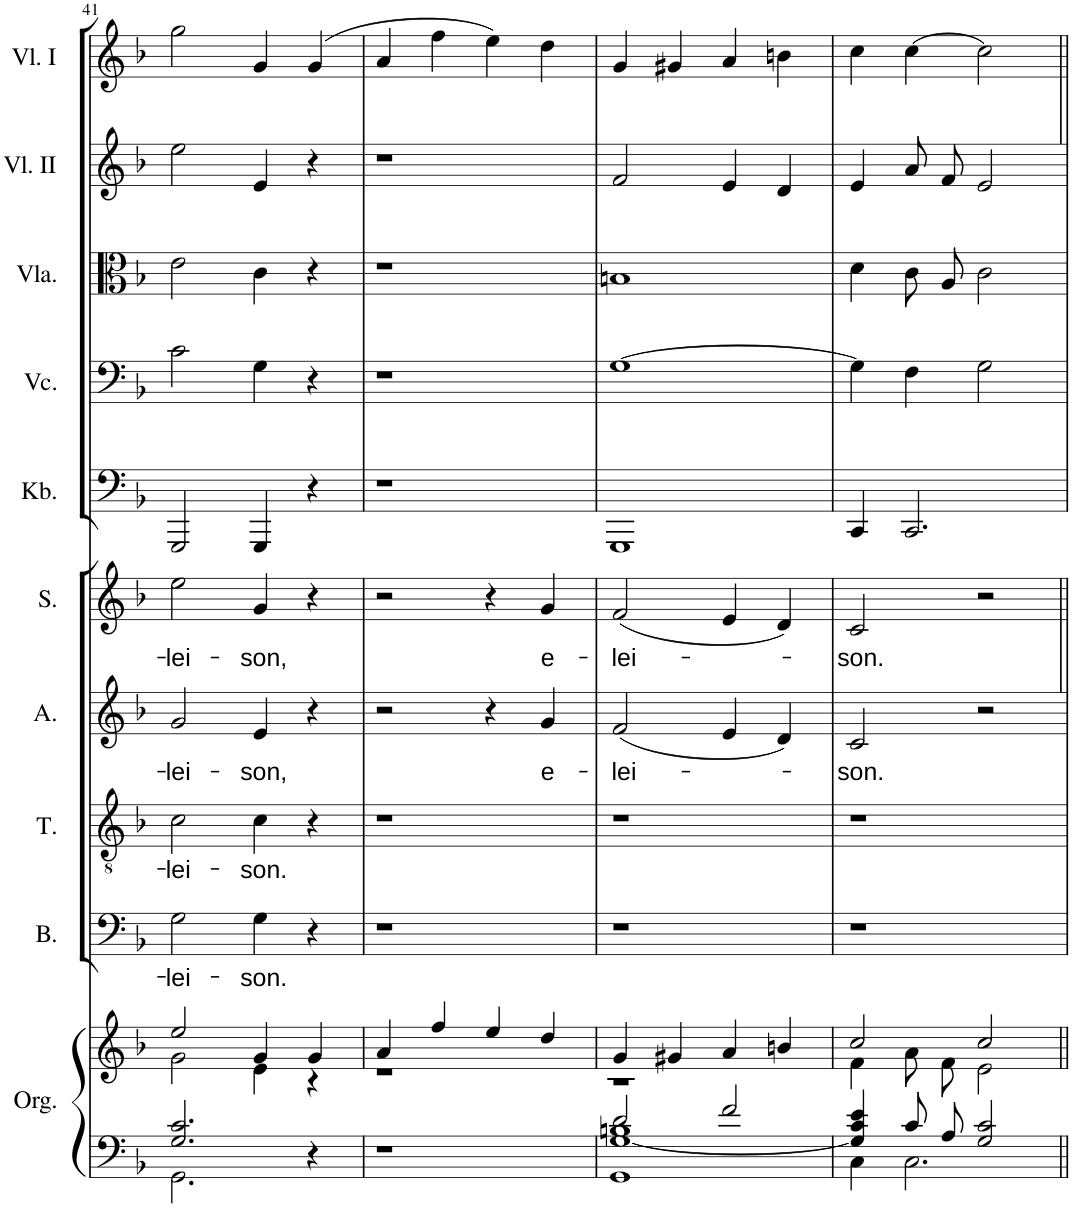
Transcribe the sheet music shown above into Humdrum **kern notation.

**kern	**kern	**kern	**text	**kern	**text	**kern	**text	**kern	**text	**kern	**kern	**kern	**kern	**kern
*part10	*part10	*part9	*part9	*part8	*part8	*part7	*part7	*part6	*part6	*part5	*part4	*part3	*part2	*part1
*staff11	*staff10	*staff9	*staff9	*staff8	*staff8	*staff7	*staff7	*staff6	*staff6	*staff5	*staff4	*staff3	*staff2	*staff1
*I"Orgel	*	*I"Bass	*	*I"Tenor	*	*I"Alt	*	*I"Sopran	*	*I"Kontrabass	*I"Violoncello	*I"Viola	*I"Violine II	*I"Violine I
*I'Org.	*	*I'B.	*	*I'T.	*	*I'A.	*	*I'S.	*	*I'Kb.	*I'Vc.	*I'Vla.	*I'Vl. II	*I'Vl. I
!!LO:PB:g=z
*clefF4	*clefG2	*clefF4	*	*clefGv2	*	*clefG2	*	*clefG2	*	*clefF4	*clefF4	*clefC3	*clefG2	*clefG2
*	*	*	*	*	*	*	*	*	*	*Trd7c12	*	*	*	*
*k[b-]	*k[b-]	*k[b-]	*	*k[b-]	*	*k[b-]	*	*k[b-]	*	*k[b-]	*k[b-]	*k[b-]	*k[b-]	*k[b-]
*F:	*F:	*F:	*	*	*	*F:	*	*F:	*	*	*F:	*F:	*F:	*F:
*M4/4	*M4/4	*M4/4	*	*M4/4	*	*M4/4	*	*M4/4	*	*M4/4	*M4/4	*M4/4	*M4/4	*M4/4
*met(c)	*met(c)	*met(c)	*	*met(c)	*	*met(c)	*	*met(c)	*	*met(c)	*met(c)	*met(c)	*met(c)	*met(c)
=41	=41	=41	=41	=41	=41	=41	=41	=41	=41	=41	=41	=41	=41	=41
*^	*^	*	*	*	*	*	*	*	*	*	*	*	*	*
!	!	!	!	!	!LO:LY:b	!	!LO:LY:b	!	!LO:LY:b	!	!LO:LY:b	!	!	!	!	!
2.G/ 2.c/	2.GG\	2ee/	2g\	2G\	-lei-	2c\	-lei-	2g/	-lei-	2ee\	-lei-	2GGG/	2c\	2e\	2ee\	2gg\
!	!	!	!	!	!LO:LY:b	!	!LO:LY:b	!	!LO:LY:b	!	!LO:LY:b	!	!	!	!	!
.	.	4g/	4e\	4G\	-son.	4c\	-son.	4e/	-son,	4g/	son,	4GGG/	4G\	4c\	4e/	4g/
4r	4ryy	4g/	4r	4r	.	4r	.	4r	.	4r	.	4r	4r	4r	4r	(4g/
*v	*v	*	*	*	*	*	*	*	*	*	*	*	*	*	*	*
=42	=42	=42	=42	=42	=42	=42	=42	=42	=42	=42	=42	=42	=42	=42	=42
1r	4a/	1r	1r	.	1r	.	2r	.	2r	.	1r	1r	1r	1r	4a/
.	4ff/	.	.	.	.	.	.	.	.	.	.	.	.	.	4ff\
.	4ee/	.	.	.	.	.	4r	.	4r	.	.	.	.	.	4ee\)
!	!	!	!	!	!	!	!	!LO:LY:b	!	!LO:LY:b	!	!	!	!	!
.	4dd/	.	.	.	.	.	4g/	-e-	4g/	-e-	.	.	.	.	4dd\
=43	=43	=43	=43	=43	=43	=43	=43	=43	=43	=43	=43	=43	=43	=43	=43
*^	*	*	*	*	*	*	*	*	*	*	*	*	*	*	*
!	!	!	!	!	!	!	!	!	!LO:LY:b	!	!LO:LY:b	!	!	!	!	!
2d/	1GG [1G 1Bn	4g/	1r	1r	.	1r	.	(2f/	-lei-	(2f/	-lei-	1GGG	[1G	1Bn	2f/	4g/
.	.	4g#X/	.	.	.	.	.	.	.	.	.	.	.	.	.	4g#X/
2f/	.	4a/	.	.	.	.	.	4e/	.	4e/	.	.	.	.	4e/	4a/
.	.	4bn/	.	.	.	.	.	4d/)	.	4d/)	.	.	.	.	4d/	4bn\
=44	=44	=44	=44	=44	=44	=44	=44	=44	=44	=44	=44	=44	=44	=44	=44	=44
!	!	!	!	!	!	!	!	!	!LO:LY:b	!	!LO:LY:b	!	!	!	!	!
4G/] 4c/ 4e/	4C\	2cc/	4f\	1r	.	1r	.	2c/	son.	2c/	son.	4CC/	4G\]	4d\	4e/	4cc\
8c/L	2.C\	.	8a\L	.	.	.	.	.	.	.	.	2.CC/	4F\	8c/L	8a/L	[4cc\
8A/J	.	.	8f\J	.	.	.	.	.	.	.	.	.	.	8A/J	8f/J	.
2G/ 2c/	.	2cc/	2e\	.	.	.	.	2r	.	2r	.	.	2G\	2c\	2e/	2cc\]
*v	*v	*	*	*	*	*	*	*	*	*	*	*	*	*	*	*
*	*v	*v	*	*	*	*	*	*	*	*	*	*	*	*	*
=||	=||	=||	=||	=||	=||	=||	=||	=||	=||	=||	=||	=||	=||	=||
*-	*-	*-	*-	*-	*-	*-	*-	*-	*-	*-	*-	*-	*-	*-
